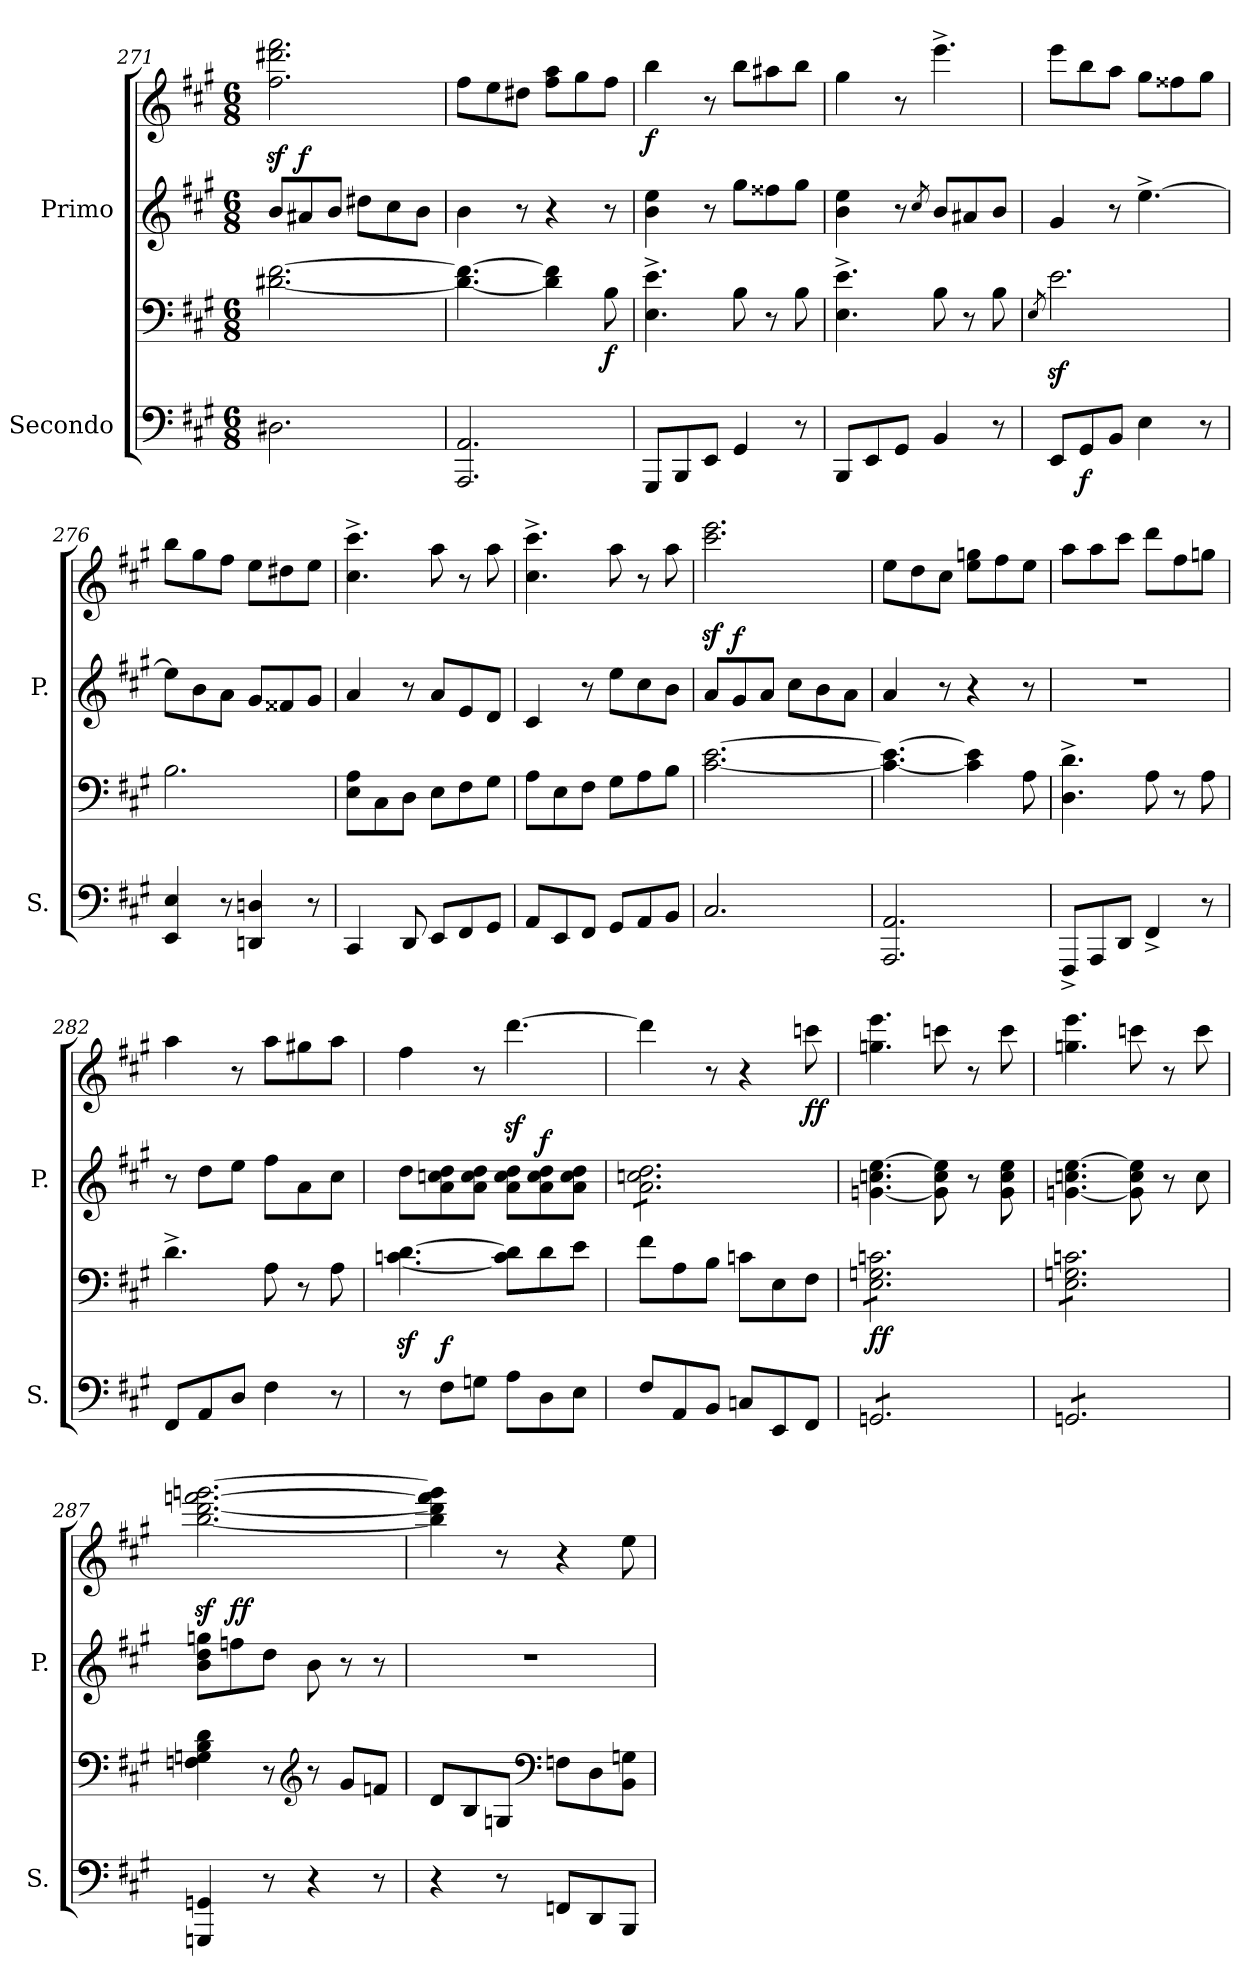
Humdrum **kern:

**kern	**kern	**dynam	**kern	**kern	**dynam
*part2	*part2	*part2	*part1	*part1	*part1
*staff4	*staff3	*staff3/4	*staff2	*staff1	*staff1/2
*I"Secondo	*	*	*I"Primo	*	*
*I'S.	*	*	*I'P.	*	*
*clefF4	*clefF4	*	*clefG2	*clefG2	*
*k[f#c#g#]	*k[f#c#g#]	*	*k[f#c#g#]	*k[f#c#g#]	*
*M6/8	*M6/8	*	*M6/8	*M6/8	*
=271	=271	=271	=271	=271	=271
2.D#X\	[2.d#X\ [2.f#\	.	8b/L	2.ff#\z< 2.ddd#X\z< 2.fff#\z<	.
!	!	!	!	!	!LO:DY:a=2
.	.	.	8a#X/	.	f
.	.	.	8b/J	.	.
.	.	.	8dd#X\L	.	.
.	.	.	8cc#\	.	.
.	.	.	8b\J	.	.
=272	=272	=272	=272	=272	=272
2.AAA/ 2.AA/	4.d#\_ 4.f#\_	.	4b\	8ff#\L	.
.	.	.	.	8ee\	.
.	.	.	8r	8dd#X\J	.
.	4d#\] 4f#\]	.	4r	8ff#\ 8aa\L	.
.	.	.	.	8gg#\	.
!	!	!LO:DY:b	!	!	!
.	8B\	f	8r	8ff#\J	.
=273	=273	=273	=273	=273	=273
!	!	!	!	!	!LO:DY:b
8GGG#/L	4.E\^ 4.e\^	.	4b\ 4ee\	4bb\	f
8BBB/	.	.	.	.	.
8EE/J	.	.	8r	8r	.
4GG#/	8B\	.	8gg#\L	8bb\L	.
.	8r	.	8ff##X\	8aa#X\	.
8r	8B\	.	8gg#\J	8bb\J	.
!!LO:PB:g=z
=274	=274	=274	=274	=274	=274
8BBB/L	4.E\^ 4.e\^	.	4b\ 4ee\	4gg#\	.
8EE/	.	.	.	.	.
8GG#/J	.	.	8r	8r	.
.	.	.	8qcc#/	.	.
4BB/	8B\	.	8b/L	4.eee^\	.
.	8r	.	8a#X/	.	.
8r	8B\	.	8b/J	.	.
=275	=275	=275	=275	=275	=275
.	8qE/	.	.	.	.
8EE/L	2.ez<\	.	4g#/	8eee\L	.
!	!	!LO:DY:b=2	!	!	!
8GG#/	.	f	.	8bb\	.
8BB/J	.	.	8r	8aa\J	.
4E\	.	.	[4.ee^\	8gg#\L	.
.	.	.	.	8ff##X\	.
8r	.	.	.	8gg#\J	.
=276	=276	=276	=276	=276	=276
4EE/ 4E/	2.B\	.	8ee\L]	8bb\L	.
.	.	.	8b\	8gg#\	.
8r	.	.	8a\J	8ff#\J	.
4DDn/ 4Dn/	.	.	8g#/L	8ee\L	.
.	.	.	8f##X/	8dd#X\	.
8r	.	.	8g#/J	8ee\J	.
=277	=277	=277	=277	=277	=277
4CC#/	8E\ 8A\L	.	4a/	4.cc#\^ 4.ccc#\^	.
.	8C#\	.	.	.	.
8DD/	8D\J	.	8r	.	.
8EE/L	8E\L	.	8a/L	8aa\	.
8FF#/	8F#\	.	8e/	8r	.
8GG#/J	8G#\J	.	8d/J	8aa\	.
=278	=278	=278	=278	=278	=278
8AA/L	8A\L	.	4c#/	4.cc#\^ 4.ccc#\^	.
8EE/	8E\	.	.	.	.
8FF#/J	8F#\J	.	8r	.	.
8GG#/L	8G#\L	.	8ee\L	8aa\	.
8AA/	8A\	.	8cc#\	8r	.
8BB/J	8B\J	.	8b\J	8aa\	.
=279	=279	=279	=279	=279	=279
2.C#/	[2.c#\ [2.e\	.	8a/L	2.ccc#\z< 2.eee\z<	.
!	!	!	!	!	!LO:DY:a=2
.	.	.	8g#/	.	f
.	.	.	8a/J	.	.
.	.	.	8cc#\L	.	.
.	.	.	8b\	.	.
.	.	.	8a\J	.	.
=280	=280	=280	=280	=280	=280
2.AAA/ 2.AA/	4.c#\_ 4.e\_	.	4a/	8ee\L	.
.	.	.	.	8dd\	.
.	.	.	8r	8cc#\J	.
.	4c#\] 4e\]	.	4r	8ee\ 8ggn\L	.
.	.	.	.	8ff#\	.
.	8A\	.	8r	8ee\J	.
!!LO:LB:g=z
=281	=281	=281	=281	=281	=281
8FFF#^/L	4.D\^ 4.d\^	.	2.r	8aa\L	.
8AAA/	.	.	.	8aa\	.
8DD/J	.	.	.	8ccc#\J	.
4FF#^/	8A\	.	.	8ddd\L	.
.	8r	.	.	8ff#\	.
8r	8A\	.	.	8ggn\J	.
=282	=282	=282	=282	=282	=282
8FF#/L	4.d^\	.	8r	4aa\	.
8AA/	.	.	8dd\L	.	.
8D/J	.	.	8ee\J	8r	.
4F#\	8A\	.	8ff#\L	8aa\L	.
.	8r	.	8a\	8gg#X\	.
8r	8A\	.	8cc#\J	8aa\J	.
=283	=283	=283	=283	=283	=283
8r	[4.cn\z< [4.d\z<	.	8dd\L	4ff#\	.
!	!	!LO:DY:a=2	!	!	!
8F#\L	.	f	8a\ 8ccn\ 8dd\	.	.
8Gn\J	.	.	8a\ 8cc\ 8dd\J	8r	.
8A\L	8c\] 8d\]L	.	8a\ 8cc\ 8dd\L	[4.dddz<\	.
!	!	!	!	!	!LO:DY:a=2
8D\	8d\	.	8a\ 8cc\ 8dd\	.	f
8E\J	8e\J	.	8a\ 8cc\ 8dd\J	.	.
=284	=284	=284	=284	=284	=284
*	*	*	*tremolo	*	*
8F#/L	8f#\L	.	8a\ 8ccn\ 8dd\L	4ddd\]	.
8AA/	8A\	.	8a\ 8ccn\ 8dd\	.	.
8BB/J	8B\J	.	8a\ 8ccn\ 8dd\	8r	.
8Cn/L	8cn\L	.	8a\ 8ccn\ 8dd\	4r	.
8EE/	8E\	.	8a\ 8ccn\ 8dd\	.	.
!	!	!	!	!	!LO:DY:b
8FF#/J	8F#\J	.	8a\ 8ccn\ 8dd\J	8cccn\	ff
*	*	*	*Xtremolo	*	*
=285	=285	=285	=285	=285	=285
!	!	!LO:DY:b	!	!	!
*tremolo	*	*	*	*	*
*	*tremolo	*	*	*	*
8GGn/L	8E\ 8Gn\ 8cn\L	ff	[4.gn\ 4.ccn\ [4.ee\	4.ggn\ 4.eee\	.
8GGn/	8E\ 8Gn\ 8cn\	.	.	.	.
8GGn/	8E\ 8Gn\ 8cn\	.	.	.	.
8GGn/	8E\ 8Gn\ 8cn\	.	8g\] 8cc\ 8ee\]	8cccn\	.
8GGn/	8E\ 8Gn\ 8cn\	.	8r	8r	.
8GGn/J	8E\ 8Gn\ 8cn\J	.	8g\ 8cc\ 8ee\	8ccc\	.
=286	=286	=286	=286	=286	=286
8GGn/L	8E\ 8Gn\ 8cn\L	.	[4.gn\ 4.ccn\ [4.ee\	4.ggn\ 4.eee\	.
8GGn/	8E\ 8Gn\ 8cn\	.	.	.	.
8GGn/	8E\ 8Gn\ 8cn\	.	.	.	.
8GGn/	8E\ 8Gn\ 8cn\	.	8g\] 8cc\ 8ee\]	8cccn\	.
8GGn/	8E\ 8Gn\ 8cn\	.	8r	8r	.
8GGn/J	8E\ 8Gn\ 8cn\J	.	8cc\	8ccc\	.
*	*Xtremolo	*	*	*	*
*Xtremolo	*	*	*	*	*
=287	=287	=287	=287	=287	=287
4GGGn/ 4GGn/	4Fn\ 4Gn\ 4B\ 4d\	.	8b\ 8dd\ 8ggn\L	[2.bb\z< [2.ddd\z< [2.fffn\z< [2.gggn\z<	.
!	!	!	!	!	!LO:DY:a=2
.	.	.	8ffn\	.	ff
8r	8r	.	8dd\J	.	.
*	*clefG2	*	*	*	*
4r	8r	.	8b\	.	.
.	8g#/L	.	8r	.	.
8r	8fn/J	.	8r	.	.
!!LO:LB:g=z
=288	=288	=288	=288	=288	=288
4r	8d/L	.	2.r	4bb\] 4ddd\] 4fff\] 4ggg\]	.
.	8B/	.	.	.	.
8r	8Gn/J	.	.	8r	.
*	*clefF4	*	*	*	*
8FFn/L	8Fn\L	.	.	4r	.
8DD/	8D\	.	.	.	.
8BBB/J	8BB\ 8Gn\J	.	.	8ee\	.
=	=	=	=	=	=
*-	*-	*-	*-	*-	*-
